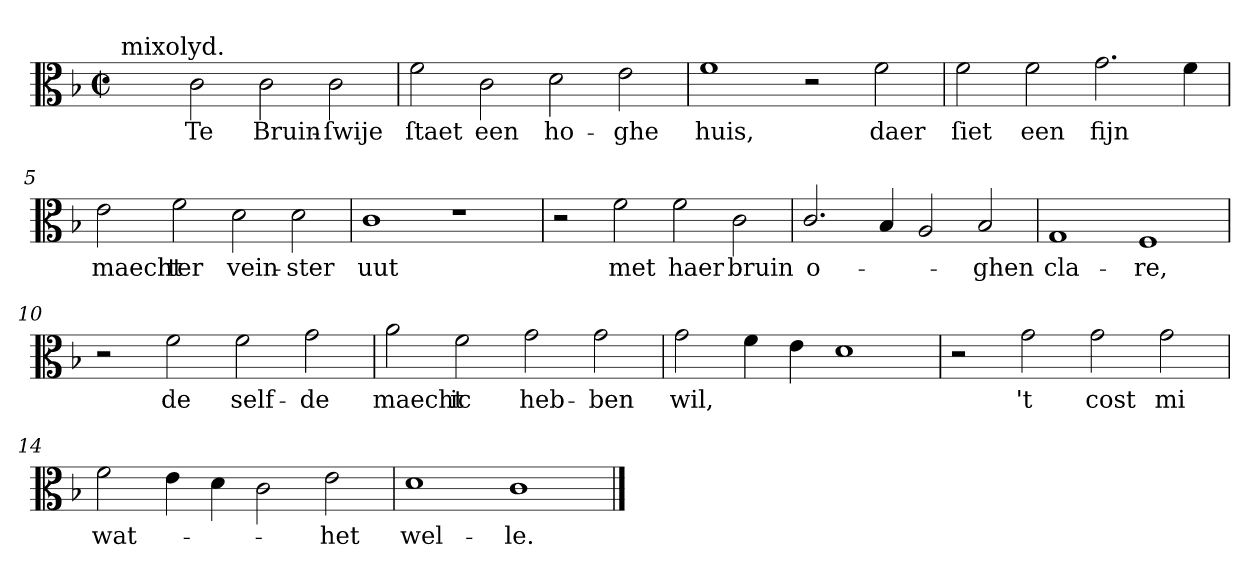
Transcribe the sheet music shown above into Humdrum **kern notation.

**kern	**text
*part1	*part1
*staff1	*staff1
*clefC3	*
*k[b-]	*
*C:mix	*
*M4/2	*
*met(c|)	*
=1	=1
!LO:TX:a:t=mixolyd.	!
2ryy	.
2c	Te
2c	Bruin-
2c	-ſwije
=2	=2
2f	ſtaet
2c	een
2d	ho-
2e	-ghe
=3	=3
1f	huis,
2r	.
2f	daer
=4	=4
2f	ſiet
2f	een
2.g	fijn
4f	.
=5	=5
2e	maecht
2f	ter
2d	vein-
2d	-ster
=6	=6
1c	uut
1r	.
=7	=7
2r	.
2f	met
2f	haer
2c	bruin
=8	=8
2.c/	o-
4B-	.
2A	.
2B-	-ghen
=9	=9
1G	cla-
1F	-re,
=10	=10
2r	.
2f	de
2f	self-
2g	-de
=11	=11
2a	maecht
2f	ic
2g	heb-
2g	-ben
=12	=12
2g	wil,
4f	.
4e	.
1d	.
=13	=13
2r	.
2g	't
2g	cost
2g	mi
=14	=14
2f	wat-
4e	.
4d	.
2c	.
2e	-het
=15	=15
1d	wel-
1c\	-le.
==	==
*-	*-
